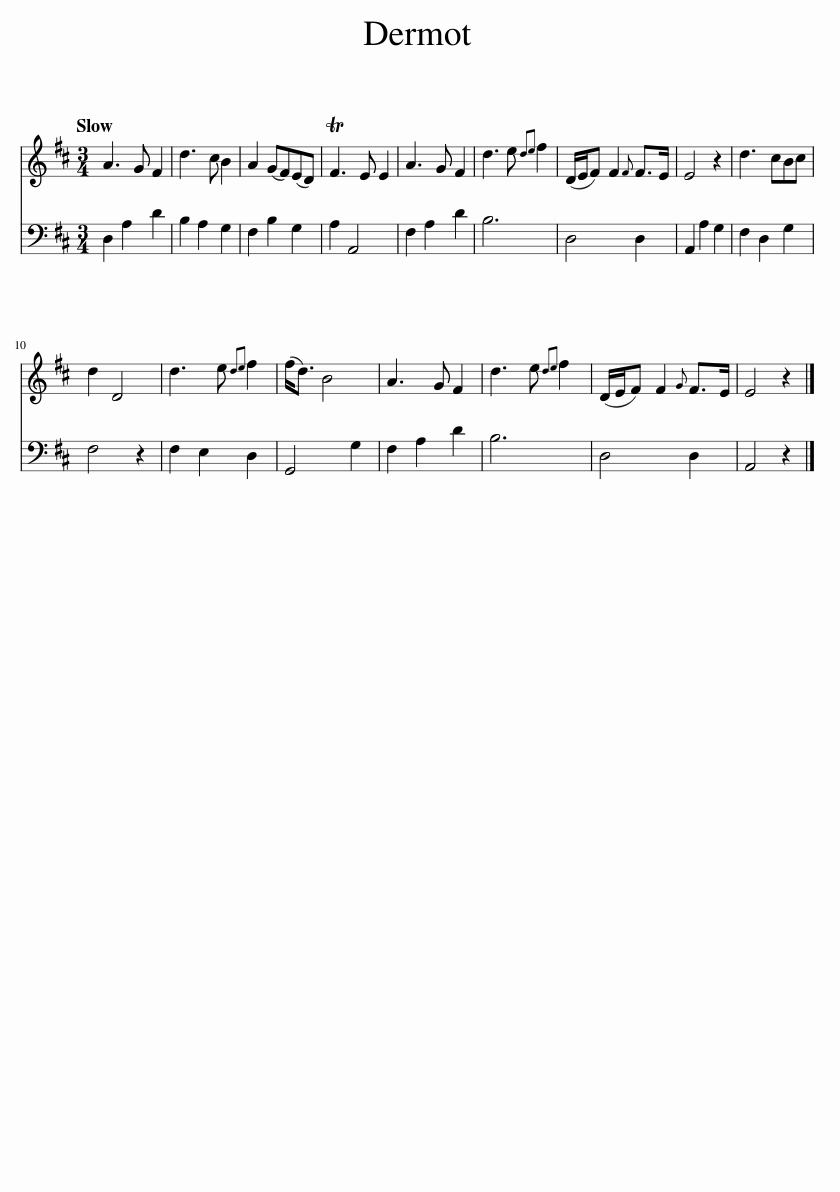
X:1
%%score 1 2
L:1/8
Q:1/4=120
M:3/4
I:linebreak $
K:D
V:1 treble
V:2 bass
V:1
 A3 G F2 | d3 c B2 | A2 (GF)(ED) | TF3 E E2 | A3 G F2 | %5
 d3 e{de} f2 | (D/E/F) F2{F} F>E | E4 z2 | d3 cBc |$ d2 D4 | %10
 d3 e{de} f2 | (f<d) B4 | A3 G F2 | d3 e{de} f2 | (D/E/F) F2{G} F>E | %15
 E4 z2 |] %16
V:2
 D,2 A,2 D2 | B,2 A,2 G,2 | F,2 B,2 G,2 | A,2 A,,4 | F,2 A,2 D2 | %5
 B,6 | D,4 D,2 | A,,2 A,2 G,2 | F,2 D,2 G,2 |$ F,4 z2 | %10
 F,2 E,2 D,2 | G,,4 G,2 | F,2 A,2 D2 | B,6 | D,4 D,2 | %15
 A,,4 z2 |] %16
